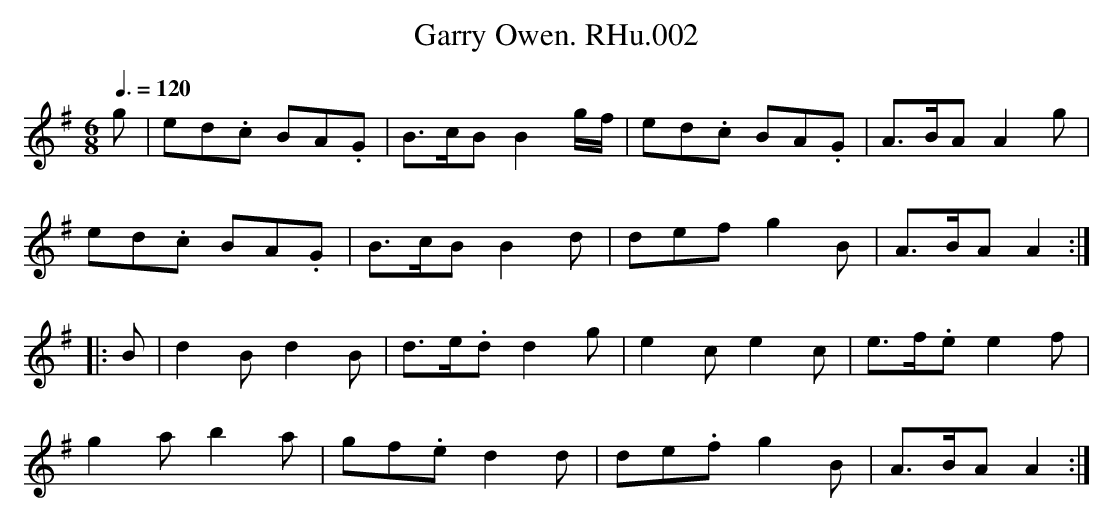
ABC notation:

X:1
T:Garry Owen. RHu.002
M:6/8
L:1/8
Q:3/8=120
K:G
g|ed.c BA.G|B>cBB2g/f/|ed.c BA.G|A>BAA2g|
ed.c BA.G|B>cBB2d|defg2B|A>BAA2:|
|:B|d2Bd2B|d>e.dd2g|e2ce2c|e>f.ee2f|
g2ab2a|gf.ed2d|de.fg2B|A>BAA2:|
